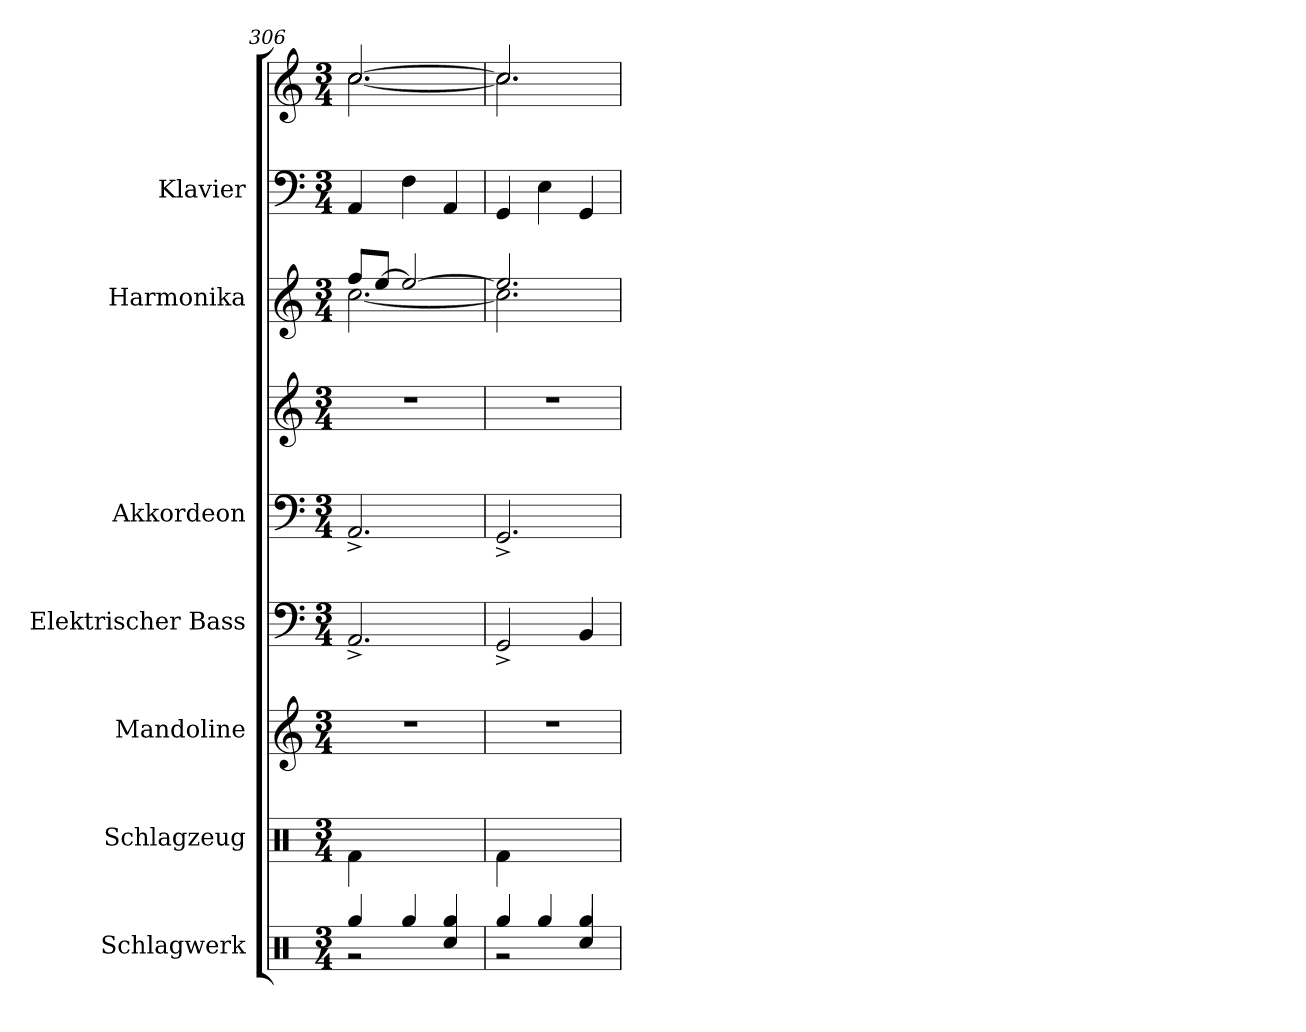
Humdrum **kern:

**kern	**kern	**kern	**kern	**kern	**kern	**kern	**kern	**kern
*part7	*part6	*part5	*part4	*part3	*part3	*part2	*part1	*part1
*staff9	*staff8	*staff7	*staff6	*staff5	*staff4	*staff3	*staff2	*staff1
*I"Schlagwerk	*I"Schlagzeug	*I"Mandoline	*I"Elektrischer Bass	*I"Akkordeon	*	*I"Harmonika	*I"Klavier	*
*I'Schlw.	*I'Schlgz.	*I'Mand.	*I'E-B.	*I'Akk.	*	*	*I'Klav.	*
*clefX	*clefX	*clefG2	*clefF4	*clefF4	*clefG2	*clefG2	*clefF4	*clefG2
*	*	*	*ITrd7c12	*	*	*	*	*
*k[]	*k[]	*k[]	*k[]	*k[]	*k[]	*k[]	*k[]	*k[]
*M3/4	*M3/4	*M3/4	*M3/4	*M3/4	*M3/4	*M3/4	*M3/4	*M3/4
=306	=306	=306	=306	=306	=306	=306	=306	=306
*^	*^	*	*	*	*	*^	*	*^
4Rgg/	2r	2.ryy	4Rf\	2.r	2.AAA^/	2.AA^/	2.r	8ff/L	[2.cc\	4AA/	[2.cc/	[2.cc\
.	.	.	.	.	.	.	.	[8ee/J	.	.	.	.
4Rgg/	.	.	2ryy	.	.	.	.	2ee/_	.	4F\	.	.
4Rgg/	4Rcc/	.	.	.	.	.	.	.	.	4AA/	.	.
=307	=307	=307	=307	=307	=307	=307	=307	=307	=307	=307	=307	=307
4Rgg/	2r	2.ryy	4Rf\	2.r	2GGG^/	2.GG^/	2.r	2.ee/]	2.cc\]	4GG/	2.cc/]	2.cc\]
4Rgg/	.	.	2ryy	.	.	.	.	.	.	4E\	.	.
4Rgg/	4Rcc/	.	.	.	4BBB/	.	.	.	.	4GG/	.	.
*v	*v	*	*	*	*	*	*	*v	*v	*	*v	*v
*	*v	*v	*	*	*	*	*	*	*
=	=	=	=	=	=	=	=	=
*-	*-	*-	*-	*-	*-	*-	*-	*-
